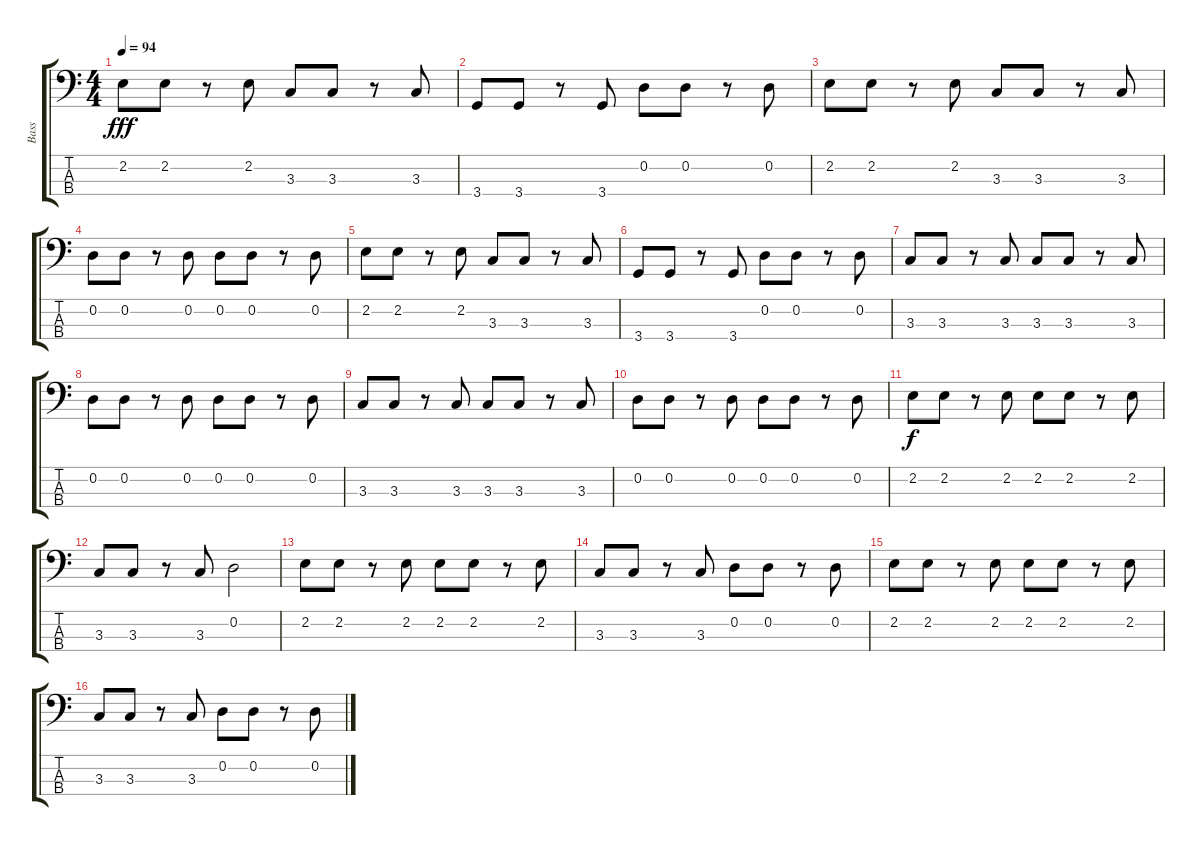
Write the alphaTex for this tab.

\track ("Bass" "Bass") {instrument electricbassfinger}
\staff {score tabs}
\tuning (G2 D2 A1 E1) {hide}
\ts (4 4)
\tempo 94
\clef f4
\ks c
2.2.8{dy fff} 2.2.8 r.8 2.2.8 3.3.8 3.3.8 r.8 3.3.8 |
3.4.8 3.4.8 r.8 3.4.8 0.2.8 0.2.8 r.8 0.2.8 |
2.2.8 2.2.8 r.8 2.2.8 3.3.8 3.3.8 r.8 3.3.8 |
0.2.8 0.2.8 r.8 0.2.8 0.2.8 0.2.8 r.8 0.2.8 |
2.2.8 2.2.8 r.8 2.2.8 3.3.8 3.3.8 r.8 3.3.8 |
3.4.8 3.4.8 r.8 3.4.8 0.2.8 0.2.8 r.8 0.2.8 |
3.3.8 3.3.8 r.8 3.3.8 3.3.8 3.3.8 r.8 3.3.8 |
0.2.8 0.2.8 r.8 0.2.8 0.2.8 0.2.8 r.8 0.2.8 |
3.3.8 3.3.8 r.8 3.3.8 3.3.8 3.3.8 r.8 3.3.8 |
0.2.8 0.2.8 r.8 0.2.8 0.2.8 0.2.8 r.8 0.2.8 |
2.2.8{dy f} 2.2.8 r.8 2.2.8 2.2.8 2.2.8 r.8 2.2.8 |
3.3.8 3.3.8 r.8 3.3.8 0.2.2 |
2.2.8 2.2.8 r.8 2.2.8 2.2.8 2.2.8 r.8 2.2.8 |
3.3.8 3.3.8 r.8 3.3.8 0.2.8 0.2.8 r.8 0.2.8 |
2.2.8 2.2.8 r.8 2.2.8 2.2.8 2.2.8 r.8 2.2.8 |
3.3.8 3.3.8 r.8 3.3.8 0.2.8 0.2.8 r.8 0.2.8
